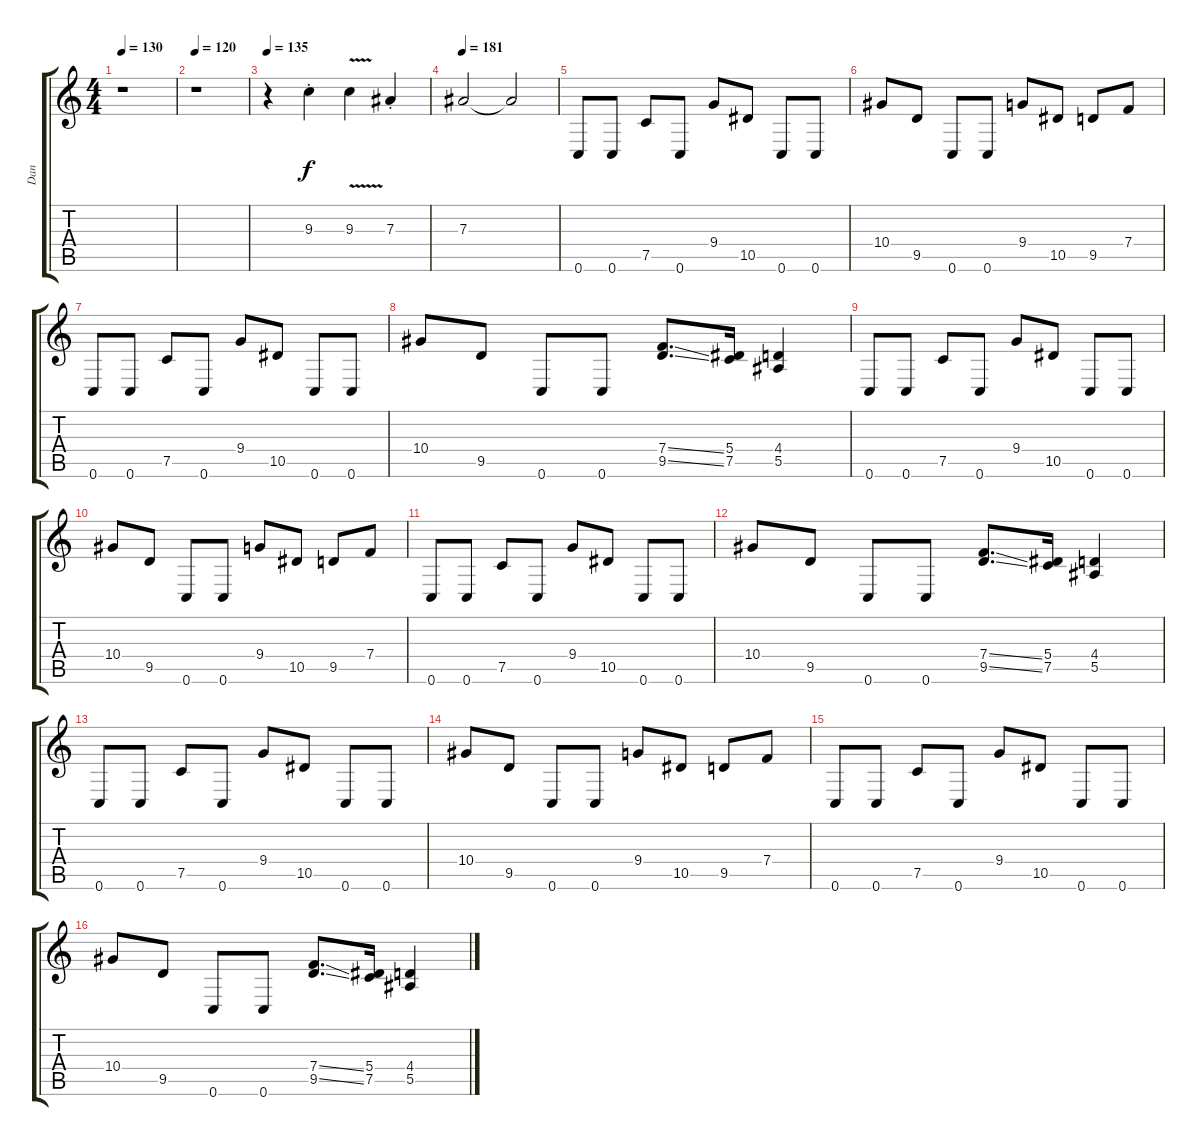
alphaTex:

\track ("Dan" "Dan") {instrument distortionguitar}
\staff {score tabs}
\tuning (C4 G3 Eb3 Bb2 F2 C2) {hide}
\ts (4 4)
\tempo 130
\clef g2
\ks c
r.1{dy f} |
\tempo 120
r.1 |
\tempo 135
r.4 9.3{st}.4 9.3{v}.4 7.3{st}.4 |
\tempo 181
7.3.2 7.3{t}.2 |
0.6.8 0.6.8 7.5.8 0.6.8 9.4.8 10.5.8 0.6.8 0.6.8 |
10.4.8 9.5.8 0.6.8 0.6.8 9.4.8 10.5.8 9.5.8 7.4.8 |
0.6.8 0.6.8 7.5.8 0.6.8 9.4.8 10.5.8 0.6.8 0.6.8 |
10.4.8 9.5.8 0.6.8 0.6.8 (7.4{ss} 9.5{ss}).8{d} (5.4 7.5).16 (4.4 5.5).4 |
0.6.8 0.6.8 7.5.8 0.6.8 9.4.8 10.5.8 0.6.8 0.6.8 |
10.4.8 9.5.8 0.6.8 0.6.8 9.4.8 10.5.8 9.5.8 7.4.8 |
0.6.8 0.6.8 7.5.8 0.6.8 9.4.8 10.5.8 0.6.8 0.6.8 |
10.4.8 9.5.8 0.6.8 0.6.8 (7.4{ss} 9.5{ss}).8{d} (5.4 7.5).16 (4.4 5.5).4 |
0.6.8 0.6.8 7.5.8 0.6.8 9.4.8 10.5.8 0.6.8 0.6.8 |
10.4.8 9.5.8 0.6.8 0.6.8 9.4.8 10.5.8 9.5.8 7.4.8 |
0.6.8 0.6.8 7.5.8 0.6.8 9.4.8 10.5.8 0.6.8 0.6.8 |
10.4.8 9.5.8 0.6.8 0.6.8 (7.4{ss} 9.5{ss}).8{d} (5.4 7.5).16 (4.4 5.5).4
